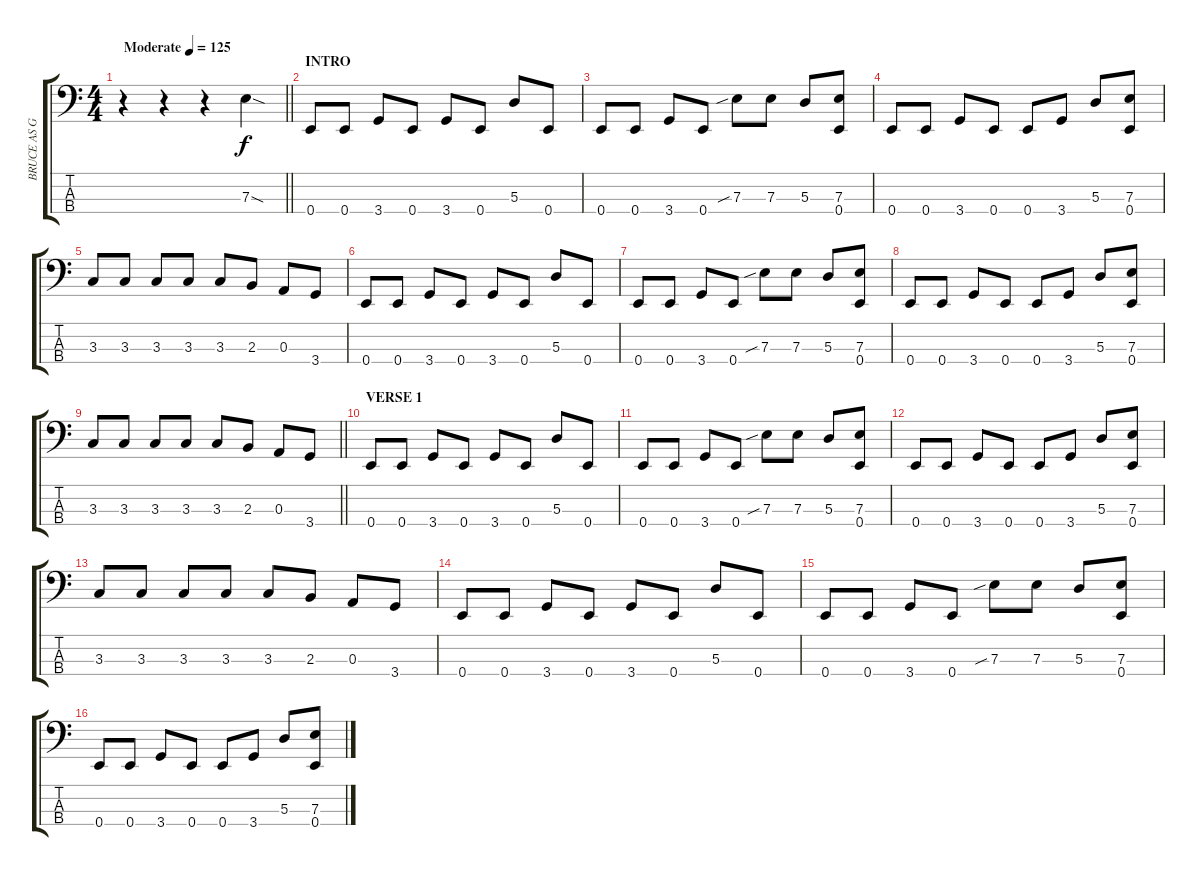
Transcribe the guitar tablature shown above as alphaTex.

\track ("BRUCE AS GENE" "BRUCE AS G") {instrument electricbassfinger}
\staff {score tabs}
\tuning (G2 D2 A1 E1) {hide}
\ts (4 4)
\tempo (125 "Moderate")
\clef f4
\barLineRight lightlight
\ks c
r.4{dy f instrument electricbassfinger} r.4 r.4 7.3{sod}.4 |
\section ("" "INTRO")
0.4.8 0.4.8 3.4.8 0.4.8 3.4.8 0.4.8 5.3.8 0.4.8 |
0.4.8 0.4.8 3.4.8 0.4.8 7.3{sib}.8 7.3.8 5.3.8 (7.3 0.4).8 |
0.4.8 0.4.8 3.4.8 0.4.8 0.4.8 3.4.8 5.3.8 (7.3 0.4).8 |
3.3.8 3.3.8 3.3.8 3.3.8 3.3.8 2.3.8 0.3.8 3.4.8 |
0.4.8 0.4.8 3.4.8 0.4.8 3.4.8 0.4.8 5.3.8 0.4.8 |
0.4.8 0.4.8 3.4.8 0.4.8 7.3{sib}.8 7.3.8 5.3.8 (7.3 0.4).8 |
0.4.8 0.4.8 3.4.8 0.4.8 0.4.8 3.4.8 5.3.8 (7.3 0.4).8 |
\barLineRight lightlight
3.3.8 3.3.8 3.3.8 3.3.8 3.3.8 2.3.8 0.3.8 3.4.8 |
\section ("" "VERSE 1")
0.4.8 0.4.8 3.4.8 0.4.8 3.4.8 0.4.8 5.3.8 0.4.8 |
0.4.8 0.4.8 3.4.8 0.4.8 7.3{sib}.8 7.3.8 5.3.8 (7.3 0.4).8 |
0.4.8 0.4.8 3.4.8 0.4.8 0.4.8 3.4.8 5.3.8 (7.3 0.4).8 |
3.3.8 3.3.8 3.3.8 3.3.8 3.3.8 2.3.8 0.3.8 3.4.8 |
0.4.8 0.4.8 3.4.8 0.4.8 3.4.8 0.4.8 5.3.8 0.4.8 |
0.4.8 0.4.8 3.4.8 0.4.8 7.3{sib}.8 7.3.8 5.3.8 (7.3 0.4).8 |
0.4.8 0.4.8 3.4.8 0.4.8 0.4.8 3.4.8 5.3.8 (7.3 0.4).8
